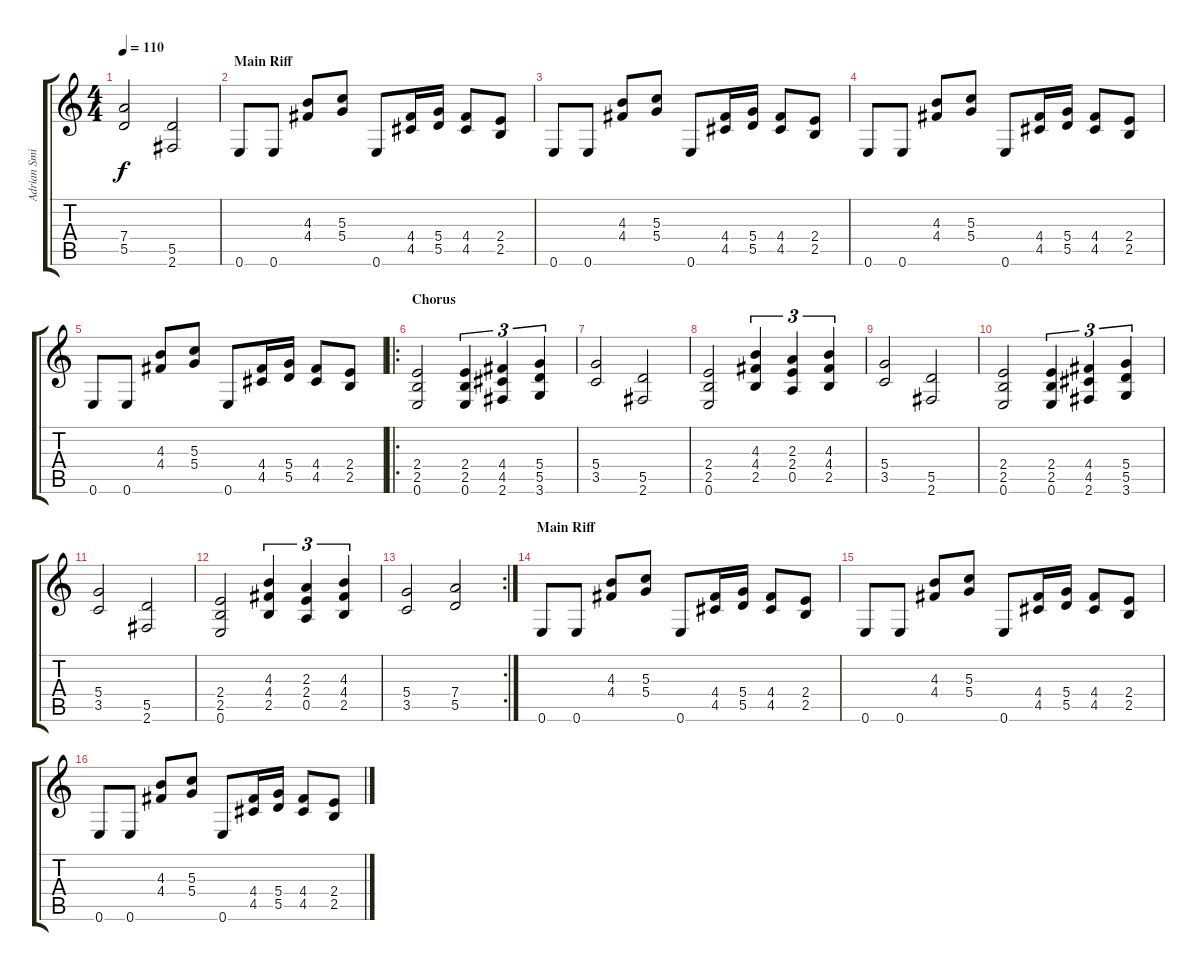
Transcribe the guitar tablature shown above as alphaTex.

\track ("Adrian Smith : (Distortion)" "Adrian Smi") {instrument distortionguitar}
\staff {score tabs}
\tuning (E4 B3 G3 D3 A2 E2) {hide}
\ts (4 4)
\tempo 110
\clef g2
\ks c
(7.4 5.5).2{dy f} (5.5 2.6).2 |
\section ("" "Main Riff")
0.6.8 0.6.8 (4.3 4.4).8 (5.3 5.4).8 0.6.8 (4.4 4.5).16 (5.4 5.5).16 (4.4 4.5).8 (2.4 2.5).8 |
0.6.8 0.6.8 (4.3 4.4).8 (5.3 5.4).8 0.6.8 (4.4 4.5).16 (5.4 5.5).16 (4.4 4.5).8 (2.4 2.5).8 |
0.6.8 0.6.8 (4.3 4.4).8 (5.3 5.4).8 0.6.8 (4.4 4.5).16 (5.4 5.5).16 (4.4 4.5).8 (2.4 2.5).8 |
0.6.8 0.6.8 (4.3 4.4).8 (5.3 5.4).8 0.6.8 (4.4 4.5).16 (5.4 5.5).16 (4.4 4.5).8 (2.4 2.5).8 |
\ro
\section ("" "Chorus")
(2.4 2.5 0.6).2 (2.4 2.5 0.6).4{tu (3 2)} (4.4 4.5 2.6).4{tu (3 2)} (5.4 5.5 3.6).4{tu (3 2)} |
(5.4 3.5).2 (5.5 2.6).2 |
(2.4 2.5 0.6).2 (4.3 4.4 2.5).4{tu (3 2)} (2.3 2.4 0.5).4{tu (3 2)} (4.3 4.4 2.5).4{tu (3 2)} |
(5.4 3.5).2 (5.5 2.6).2 |
(2.4 2.5 0.6).2 (2.4 2.5 0.6).4{tu (3 2)} (4.4 4.5 2.6).4{tu (3 2)} (5.4 5.5 3.6).4{tu (3 2)} |
(5.4 3.5).2 (5.5 2.6).2 |
(2.4 2.5 0.6).2 (4.3 4.4 2.5).4{tu (3 2)} (2.3 2.4 0.5).4{tu (3 2)} (4.3 4.4 2.5).4{tu (3 2)} |
\rc 2
(5.4 3.5).2 (7.4 5.5).2 |
\section ("" "Main Riff")
0.6.8 0.6.8 (4.3 4.4).8 (5.3 5.4).8 0.6.8 (4.4 4.5).16 (5.4 5.5).16 (4.4 4.5).8 (2.4 2.5).8 |
0.6.8 0.6.8 (4.3 4.4).8 (5.3 5.4).8 0.6.8 (4.4 4.5).16 (5.4 5.5).16 (4.4 4.5).8 (2.4 2.5).8 |
0.6.8 0.6.8 (4.3 4.4).8 (5.3 5.4).8 0.6.8 (4.4 4.5).16 (5.4 5.5).16 (4.4 4.5).8 (2.4 2.5).8
